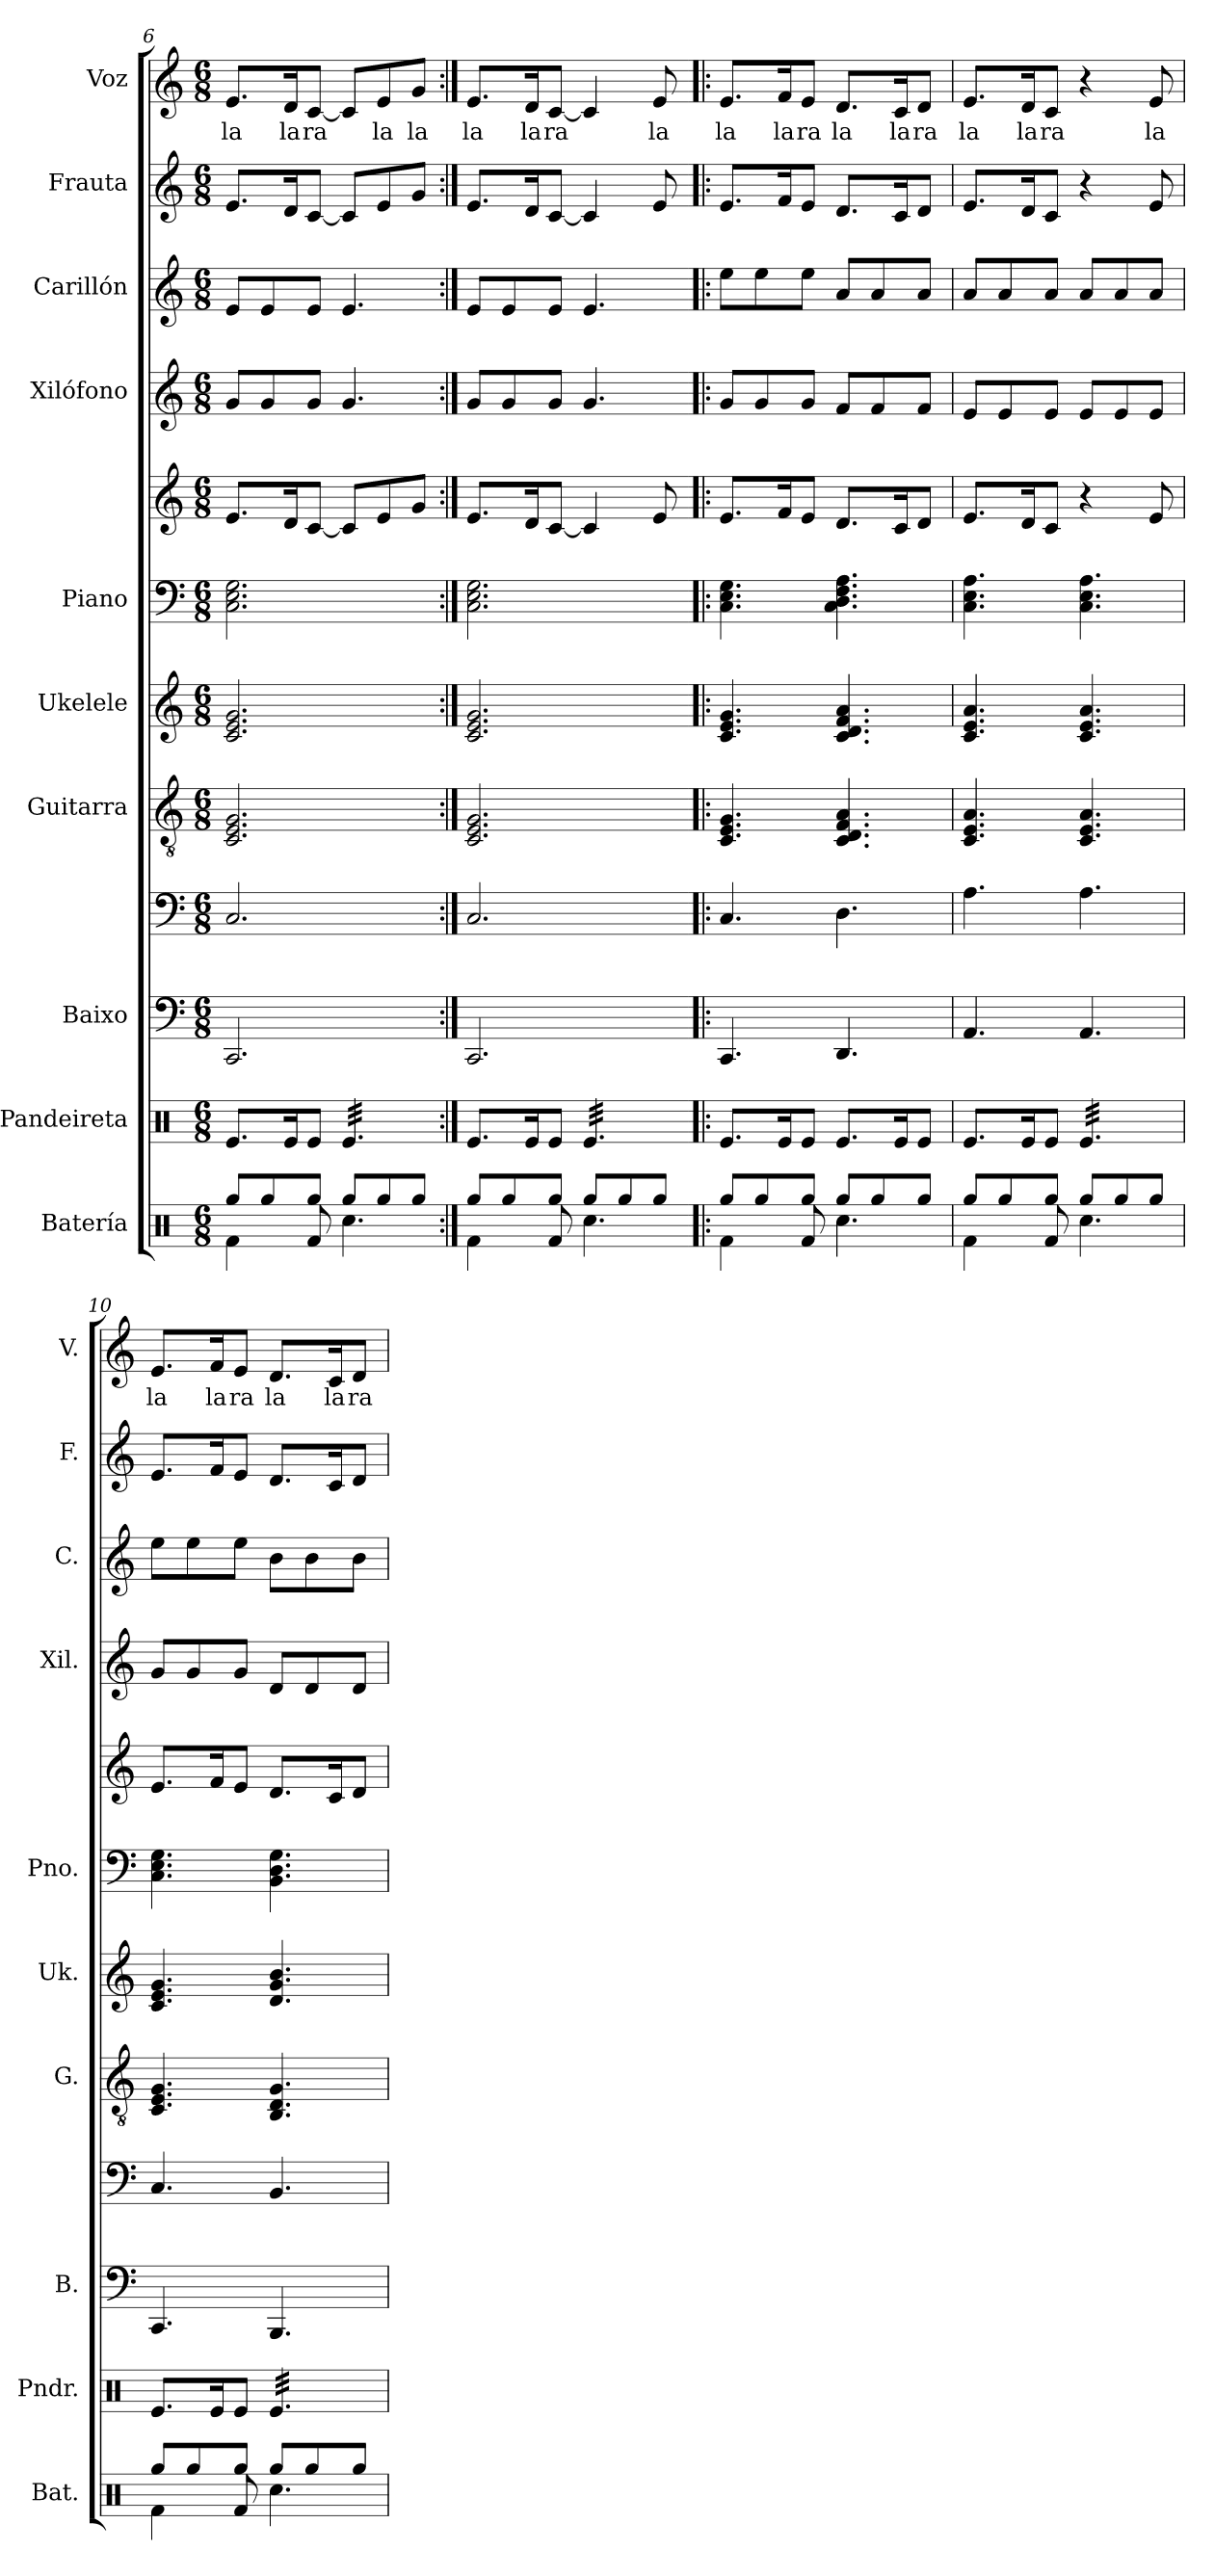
**kern	**kern	**kern	**kern	**kern	**kern	**kern	**kern	**kern	**kern	**kern	**kern	**text
*part10	*part9	*part8	*part8	*part7	*part6	*part5	*part5	*part4	*part3	*part2	*part1	*part1
*staff12	*staff11	*staff10	*staff9	*staff8	*staff7	*staff6	*staff5	*staff4	*staff3	*staff2	*staff1	*staff1
*I"Batería	*I"Pandeireta	*I"Baixo	*	*I"Guitarra	*I"Ukelele	*I"Piano	*	*I"Xilófono	*I"Carillón	*I"Frauta	*I"Voz	*
*I'Bat.	*I'Pndr.	*I'B.	*	*I'G.	*I'Uk.	*I'Pno.	*	*I'Xil.	*I'C.	*I'F.	*I'V.	*
!!LO:PB:g=z
*clefX	*clefX	*	*clefF4	*clefGv2	*clefG2	*clefF4	*clefG2	*clefG2	*clefG2	*clefG2	*clefG2	*
*	*	*ITrd7c12	*ITrd7c12	*	*	*	*	*ITrd-7c-12	*ITrd-14c-24	*	*	*
*k[]	*k[]	*k[]	*k[]	*k[]	*k[]	*k[]	*k[]	*k[]	*k[]	*k[]	*k[]	*
*M6/8	*M6/8	*M6/8	*M6/8	*M6/8	*M6/8	*M6/8	*M6/8	*M6/8	*M6/8	*M6/8	*M6/8	*
=6	=6	=6	=6	=6	=6	=6	=6	=6	=6	=6	=6	=6
*^	*	*	*	*	*	*	*	*	*	*	*	*
!	!	!	!	!	!	!	!	!	!	!	!	!	!LO:LY:b
8Rgg/L	4Rf\	8.Re/L	2.CCC	2.CC/	2.C/ 2.E/ 2.G/	2.c/ 2.e/ 2.g/	2.C\ 2.E\ 2.G\	8.e/L	8gg/L	8eee/L	8.e/L	8.e/L	la
8Rgg/	.	.	.	.	.	.	.	.	8gg/	8eee/	.	.	.
!	!	!	!	!	!	!	!	!	!	!	!	!	!LO:LY:b
.	.	16Re/K	.	.	.	.	.	16d/K	.	.	16d/K	16d/K	la
!	!	!	!	!	!	!	!	!	!	!	!	!	!LO:LY:b
8Rgg/J	8Rf/	8Re/J	.	.	.	.	.	[8c/J	8gg/J	8eee/J	[8c/J	[8c/J	ra
*	*	*tremolo	*	*	*	*	*	*	*	*	*	*	*
8Rgg/L	4.Rcc\	32Re/LLL	.	.	.	.	.	8c/L]	4.gg/	4.eee/	8c/L]	8c/L]	.
.	.	32Re/	.	.	.	.	.	.	.	.	.	.	.
.	.	32Re/	.	.	.	.	.	.	.	.	.	.	.
.	.	32Re/	.	.	.	.	.	.	.	.	.	.	.
!	!	!	!	!	!	!	!	!	!	!	!	!	!LO:LY:b
8Rgg/	.	32Re/	.	.	.	.	.	8e/	.	.	8e/	8e/	la
.	.	32Re/	.	.	.	.	.	.	.	.	.	.	.
.	.	32Re/	.	.	.	.	.	.	.	.	.	.	.
.	.	32Re/	.	.	.	.	.	.	.	.	.	.	.
!	!	!	!	!	!	!	!	!	!	!	!	!	!LO:LY:b
8Rgg/J	.	32Re/	.	.	.	.	.	8g/J	.	.	8g/J	8g/J	la
.	.	32Re/	.	.	.	.	.	.	.	.	.	.	.
.	.	32Re/	.	.	.	.	.	.	.	.	.	.	.
.	.	32Re/JJJ	.	.	.	.	.	.	.	.	.	.	.
*	*	*Xtremolo	*	*	*	*	*	*	*	*	*	*	*
=7:|!	=7:|!	=7:|!	=7:|!	=7:|!	=7:|!	=7:|!	=7:|!	=7:|!	=7:|!	=7:|!	=7:|!	=7:|!	=7:|!
!	!	!	!	!	!	!	!	!	!	!	!	!	!LO:LY:b
8Rgg/L	4Rf\	8.Re/L	2.CCC	2.CC/	2.C/ 2.E/ 2.G/	2.c/ 2.e/ 2.g/	2.C\ 2.E\ 2.G\	8.e/L	8gg/L	8eee/L	8.e/L	8.e/L	la
8Rgg/	.	.	.	.	.	.	.	.	8gg/	8eee/	.	.	.
!	!	!	!	!	!	!	!	!	!	!	!	!	!LO:LY:b
.	.	16Re/K	.	.	.	.	.	16d/K	.	.	16d/K	16d/K	la
!	!	!	!	!	!	!	!	!	!	!	!	!	!LO:LY:b
8Rgg/J	8Rf/	8Re/J	.	.	.	.	.	[8c/J	8gg/J	8eee/J	[8c/J	[8c/J	ra
*	*	*tremolo	*	*	*	*	*	*	*	*	*	*	*
8Rgg/L	4.Rcc\	32Re/LLL	.	.	.	.	.	4c/]	4.gg/	4.eee/	4c/]	4c/]	.
.	.	32Re/	.	.	.	.	.	.	.	.	.	.	.
.	.	32Re/	.	.	.	.	.	.	.	.	.	.	.
.	.	32Re/	.	.	.	.	.	.	.	.	.	.	.
8Rgg/	.	32Re/	.	.	.	.	.	.	.	.	.	.	.
.	.	32Re/	.	.	.	.	.	.	.	.	.	.	.
.	.	32Re/	.	.	.	.	.	.	.	.	.	.	.
.	.	32Re/	.	.	.	.	.	.	.	.	.	.	.
!	!	!	!	!	!	!	!	!	!	!	!	!	!LO:LY:b
8Rgg/J	.	32Re/	.	.	.	.	.	8e/	.	.	8e/	8e/	la
.	.	32Re/	.	.	.	.	.	.	.	.	.	.	.
.	.	32Re/	.	.	.	.	.	.	.	.	.	.	.
.	.	32Re/JJJ	.	.	.	.	.	.	.	.	.	.	.
*	*	*Xtremolo	*	*	*	*	*	*	*	*	*	*	*
=8!|:	=8!|:	=8!|:	=8!|:	=8!|:	=8!|:	=8!|:	=8!|:	=8!|:	=8!|:	=8!|:	=8!|:	=8!|:	=8!|:
!	!	!	!	!	!	!	!	!	!	!	!	!	!LO:LY:b
8Rgg/L	4Rf\	8.Re/L	4.CCC	4.CC/	4.C/ 4.E/ 4.G/	4.c/ 4.e/ 4.g/	4.C\ 4.E\ 4.G\	8.e/L	8gg/L	8eeee\L	8.e/L	8.e/L	la
8Rgg/	.	.	.	.	.	.	.	.	8gg/	8eeee\	.	.	.
!	!	!	!	!	!	!	!	!	!	!	!	!	!LO:LY:b
.	.	16Re/K	.	.	.	.	.	16f/K	.	.	16f/K	16f/K	la
!	!	!	!	!	!	!	!	!	!	!	!	!	!LO:LY:b
8Rgg/J	8Rf/	8Re/J	.	.	.	.	.	8e/J	8gg/J	8eeee\J	8e/J	8e/J	ra
!	!	!	!	!	!	!	!	!	!	!	!	!	!LO:LY:b
8Rgg/L	4.Rcc\	8.Re/L	4.DDD	4.DD\	4.C/ 4.D/ 4.F/ 4.A/	4.c/ 4.d/ 4.f/ 4.a/	4.C\ 4.D\ 4.F\ 4.A\	8.d/L	8ff/L	8aaa/L	8.d/L	8.d/L	la
8Rgg/	.	.	.	.	.	.	.	.	8ff/	8aaa/	.	.	.
!	!	!	!	!	!	!	!	!	!	!	!	!	!LO:LY:b
.	.	16Re/K	.	.	.	.	.	16c/K	.	.	16c/K	16c/K	la
!	!	!	!	!	!	!	!	!	!	!	!	!	!LO:LY:b
8Rgg/J	.	8Re/J	.	.	.	.	.	8d/J	8ff/J	8aaa/J	8d/J	8d/J	ra
=9	=9	=9	=9	=9	=9	=9	=9	=9	=9	=9	=9	=9	=9
!	!	!	!	!	!	!	!	!	!	!	!	!	!LO:LY:b
8Rgg/L	4Rf\	8.Re/L	4.AAA	4.AA\	4.C/ 4.E/ 4.A/	4.c/ 4.e/ 4.a/	4.C\ 4.E\ 4.A\	8.e/L	8ee/L	8aaa/L	8.e/L	8.e/L	la
8Rgg/	.	.	.	.	.	.	.	.	8ee/	8aaa/	.	.	.
!	!	!	!	!	!	!	!	!	!	!	!	!	!LO:LY:b
.	.	16Re/K	.	.	.	.	.	16d/K	.	.	16d/K	16d/K	la
!	!	!	!	!	!	!	!	!	!	!	!	!	!LO:LY:b
8Rgg/J	8Rf/	8Re/J	.	.	.	.	.	8c/J	8ee/J	8aaa/J	8c/J	8c/J	ra
*	*	*tremolo	*	*	*	*	*	*	*	*	*	*	*
8Rgg/L	4.Rcc\	32Re/LLL	4.AAA	4.AA\	4.C/ 4.E/ 4.A/	4.c/ 4.e/ 4.a/	4.C\ 4.E\ 4.A\	4r	8ee/L	8aaa/L	4r	4r	.
.	.	32Re/	.	.	.	.	.	.	.	.	.	.	.
.	.	32Re/	.	.	.	.	.	.	.	.	.	.	.
.	.	32Re/	.	.	.	.	.	.	.	.	.	.	.
8Rgg/	.	32Re/	.	.	.	.	.	.	8ee/	8aaa/	.	.	.
.	.	32Re/	.	.	.	.	.	.	.	.	.	.	.
.	.	32Re/	.	.	.	.	.	.	.	.	.	.	.
.	.	32Re/	.	.	.	.	.	.	.	.	.	.	.
!	!	!	!	!	!	!	!	!	!	!	!	!	!LO:LY:b
8Rgg/J	.	32Re/	.	.	.	.	.	8e/	8ee/J	8aaa/J	8e/	8e/	la
.	.	32Re/	.	.	.	.	.	.	.	.	.	.	.
.	.	32Re/	.	.	.	.	.	.	.	.	.	.	.
.	.	32Re/JJJ	.	.	.	.	.	.	.	.	.	.	.
*	*	*Xtremolo	*	*	*	*	*	*	*	*	*	*	*
!!LO:PB:g=z
=10	=10	=10	=10	=10	=10	=10	=10	=10	=10	=10	=10	=10	=10
!	!	!	!	!	!	!	!	!	!	!	!	!	!LO:LY:b
8Rgg/L	4Rf\	8.Re/L	4.CCC	4.CC/	4.C/ 4.E/ 4.G/	4.c/ 4.e/ 4.g/	4.C\ 4.E\ 4.G\	8.e/L	8gg/L	8eeee\L	8.e/L	8.e/L	la
8Rgg/	.	.	.	.	.	.	.	.	8gg/	8eeee\	.	.	.
!	!	!	!	!	!	!	!	!	!	!	!	!	!LO:LY:b
.	.	16Re/K	.	.	.	.	.	16f/K	.	.	16f/K	16f/K	la
!	!	!	!	!	!	!	!	!	!	!	!	!	!LO:LY:b
8Rgg/J	8Rf/	8Re/J	.	.	.	.	.	8e/J	8gg/J	8eeee\J	8e/J	8e/J	ra
!	!	!	!	!	!	!	!	!	!	!	!	!	!LO:LY:b
*	*	*tremolo	*	*	*	*	*	*	*	*	*	*	*
8Rgg/L	4.Rcc\	32Re/LLL	4.BBBB	4.BBB/	4.BB/ 4.D/ 4.G/	4.d/ 4.g/ 4.b/	4.BB\ 4.D\ 4.G\	8.d/L	8dd/L	8bbb\L	8.d/L	8.d/L	la
.	.	32Re/	.	.	.	.	.	.	.	.	.	.	.
.	.	32Re/	.	.	.	.	.	.	.	.	.	.	.
.	.	32Re/	.	.	.	.	.	.	.	.	.	.	.
8Rgg/	.	32Re/	.	.	.	.	.	.	8dd/	8bbb\	.	.	.
.	.	32Re/	.	.	.	.	.	.	.	.	.	.	.
!	!	!	!	!	!	!	!	!	!	!	!	!	!LO:LY:b
.	.	32Re/	.	.	.	.	.	16c/K	.	.	16c/K	16c/K	la
.	.	32Re/	.	.	.	.	.	.	.	.	.	.	.
!	!	!	!	!	!	!	!	!	!	!	!	!	!LO:LY:b
8Rgg/J	.	32Re/	.	.	.	.	.	8d/J	8dd/J	8bbb\J	8d/J	8d/J	ra
.	.	32Re/	.	.	.	.	.	.	.	.	.	.	.
.	.	32Re/	.	.	.	.	.	.	.	.	.	.	.
.	.	32Re/JJJ	.	.	.	.	.	.	.	.	.	.	.
*	*	*Xtremolo	*	*	*	*	*	*	*	*	*	*	*
*v	*v	*	*	*	*	*	*	*	*	*	*	*	*
=	=	=	=	=	=	=	=	=	=	=	=	=
*-	*-	*-	*-	*-	*-	*-	*-	*-	*-	*-	*-	*-
